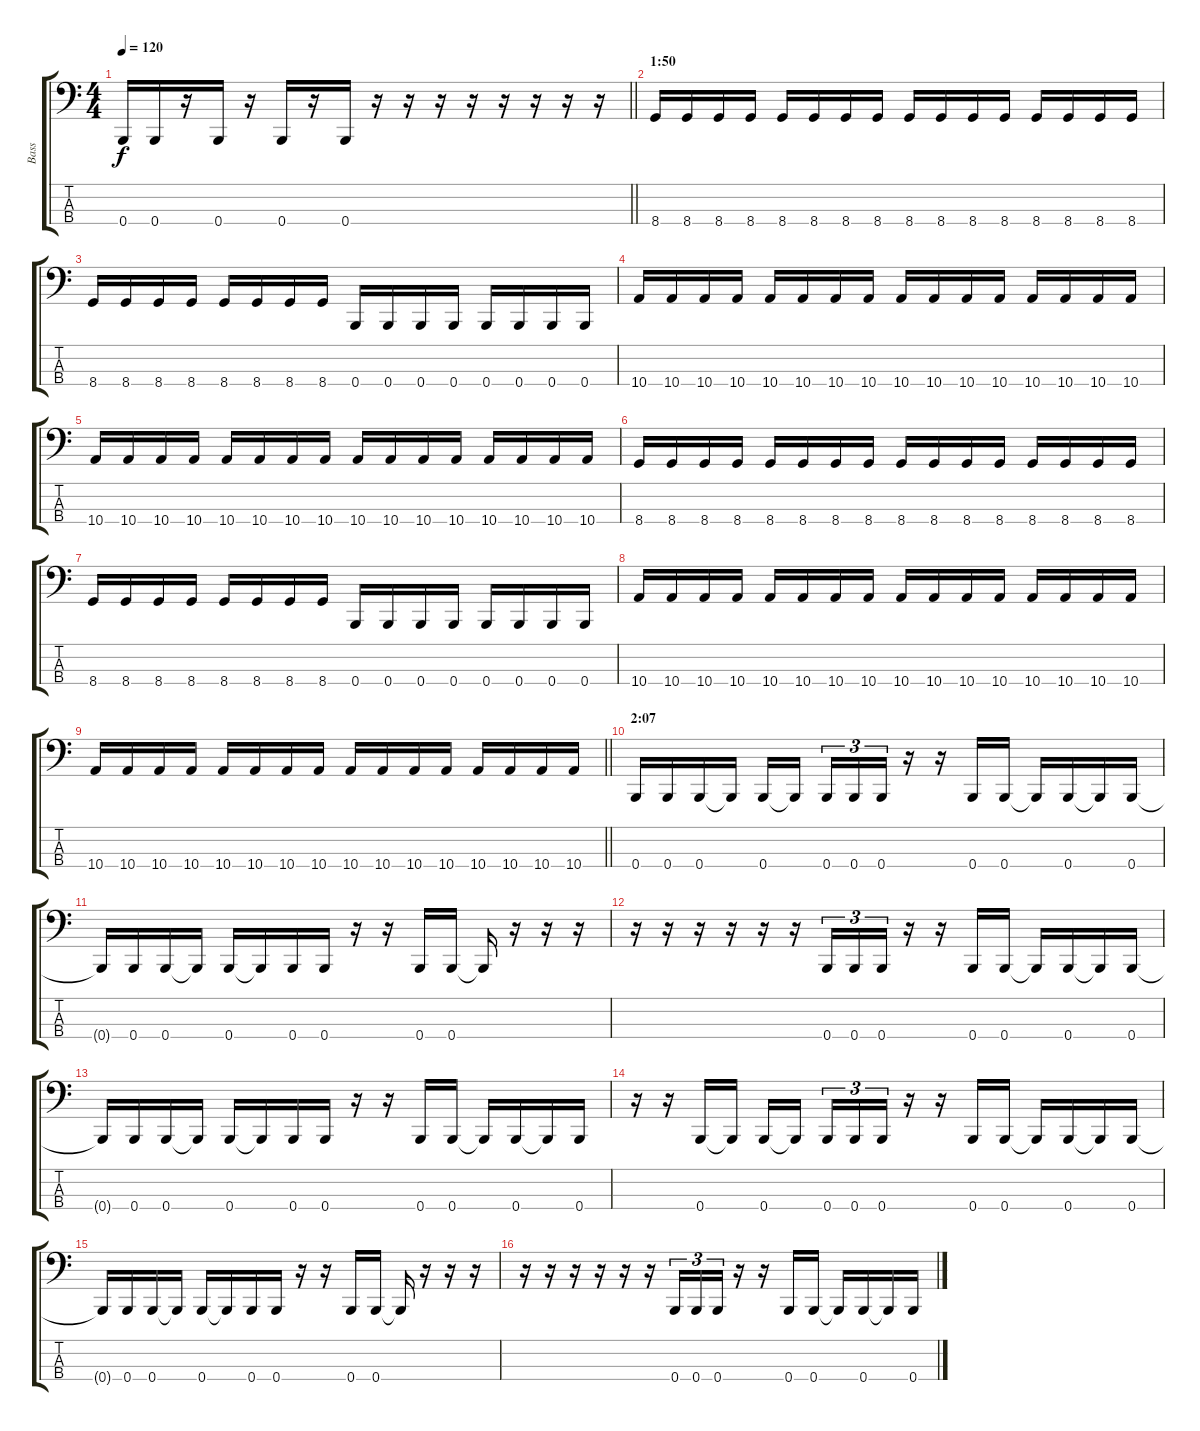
\track ("Bass" "Bass") {instrument electricbasspick}
\staff {score tabs}
\tuning (E2 B1 Gb1 B0) {hide}
\ts (4 4)
\tempo 120
\clef f4
\barLineRight lightlight
\ks c
0.4.16{dy f} 0.4.16 r.16 0.4.16 r.16 0.4.16 r.16 0.4.16 r.16 r.16 r.16 r.16 r.16 r.16 r.16 r.16 |
\section ("" "1:50")
8.4.16 8.4.16 8.4.16 8.4.16 8.4.16 8.4.16 8.4.16 8.4.16 8.4.16 8.4.16 8.4.16 8.4.16 8.4.16 8.4.16 8.4.16 8.4.16 |
8.4.16 8.4.16 8.4.16 8.4.16 8.4.16 8.4.16 8.4.16 8.4.16 0.4.16 0.4.16 0.4.16 0.4.16 0.4.16 0.4.16 0.4.16 0.4.16 |
10.4.16 10.4.16 10.4.16 10.4.16 10.4.16 10.4.16 10.4.16 10.4.16 10.4.16 10.4.16 10.4.16 10.4.16 10.4.16 10.4.16 10.4.16 10.4.16 |
10.4.16 10.4.16 10.4.16 10.4.16 10.4.16 10.4.16 10.4.16 10.4.16 10.4.16 10.4.16 10.4.16 10.4.16 10.4.16 10.4.16 10.4.16 10.4.16 |
8.4.16 8.4.16 8.4.16 8.4.16 8.4.16 8.4.16 8.4.16 8.4.16 8.4.16 8.4.16 8.4.16 8.4.16 8.4.16 8.4.16 8.4.16 8.4.16 |
8.4.16 8.4.16 8.4.16 8.4.16 8.4.16 8.4.16 8.4.16 8.4.16 0.4.16 0.4.16 0.4.16 0.4.16 0.4.16 0.4.16 0.4.16 0.4.16 |
10.4.16 10.4.16 10.4.16 10.4.16 10.4.16 10.4.16 10.4.16 10.4.16 10.4.16 10.4.16 10.4.16 10.4.16 10.4.16 10.4.16 10.4.16 10.4.16 |
\barLineRight lightlight
10.4.16 10.4.16 10.4.16 10.4.16 10.4.16 10.4.16 10.4.16 10.4.16 10.4.16 10.4.16 10.4.16 10.4.16 10.4.16 10.4.16 10.4.16 10.4.16 |
\section ("" "2:07")
0.4.16 0.4.16 0.4.16 0.4{t}.16 0.4.16 0.4{t}.16{beam splitsecondary} 0.4.16{tu (3 2)} 0.4.16{tu (3 2)} 0.4.16{tu (3 2)} r.16 r.16 0.4.16 0.4.16 0.4{t}.16 0.4.16 0.4{t}.16 0.4.16 |
0.4{t}.16 0.4.16 0.4.16 0.4{t}.16 0.4.16 0.4{t}.16 0.4.16 0.4.16 r.16 r.16 0.4.16 0.4.16 0.4{t}.16 r.16 r.16 r.16 |
r.16 r.16 r.16 r.16 r.16 r.16 0.4.16{tu (3 2)} 0.4.16{tu (3 2)} 0.4.16{tu (3 2)} r.16 r.16 0.4.16 0.4.16 0.4{t}.16 0.4.16 0.4{t}.16 0.4.16 |
0.4{t}.16 0.4.16 0.4.16 0.4{t}.16 0.4.16 0.4{t}.16 0.4.16 0.4.16 r.16 r.16 0.4.16 0.4.16 0.4{t}.16 0.4.16 0.4{t}.16 0.4.16 |
r.16 r.16 0.4.16 0.4{t}.16 0.4.16 0.4{t}.16{beam splitsecondary} 0.4.16{tu (3 2)} 0.4.16{tu (3 2)} 0.4.16{tu (3 2)} r.16 r.16 0.4.16 0.4.16 0.4{t}.16 0.4.16 0.4{t}.16 0.4.16 |
0.4{t}.16 0.4.16 0.4.16 0.4{t}.16 0.4.16 0.4{t}.16 0.4.16 0.4.16 r.16 r.16 0.4.16 0.4.16 0.4{t}.16 r.16 r.16 r.16 |
r.16 r.16 r.16 r.16 r.16 r.16 0.4.16{tu (3 2)} 0.4.16{tu (3 2)} 0.4.16{tu (3 2)} r.16 r.16 0.4.16 0.4.16 0.4{t}.16 0.4.16 0.4{t}.16 0.4.16
